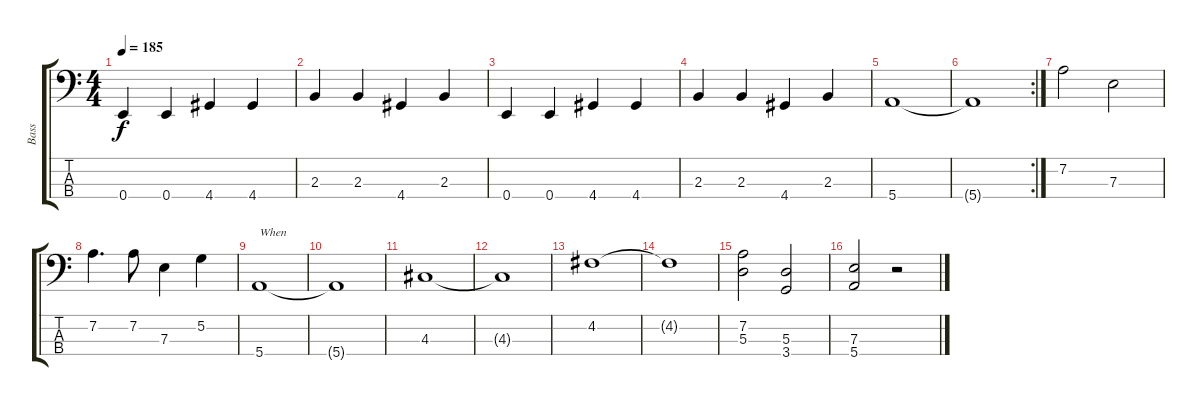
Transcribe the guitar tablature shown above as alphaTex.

\track ("Bass" "Bass") {instrument electricbassfinger}
\staff {score tabs}
\tuning (G2 D2 A1 E1) {hide}
\ts (4 4)
\tempo 185
\clef f4
\ks c
0.4.4{dy f} 0.4.4 4.4.4 4.4.4 |
2.3.4 2.3.4 4.4.4 2.3.4 |
0.4.4 0.4.4 4.4.4 4.4.4 |
2.3.4 2.3.4 4.4.4 2.3.4 |
5.4.1 |
\rc 2
5.4{t}.1 |
7.2.2 7.3.2 |
7.2.4{d} 7.2.8 7.3.4 5.2.4 |
5.4.1{txt "When"} |
5.4{t}.1 |
4.3.1 |
4.3{t}.1 |
4.2.1 |
4.2{t}.1 |
(7.2 5.3).2 (5.3 3.4).2 |
(7.3 5.4).2 r.2
